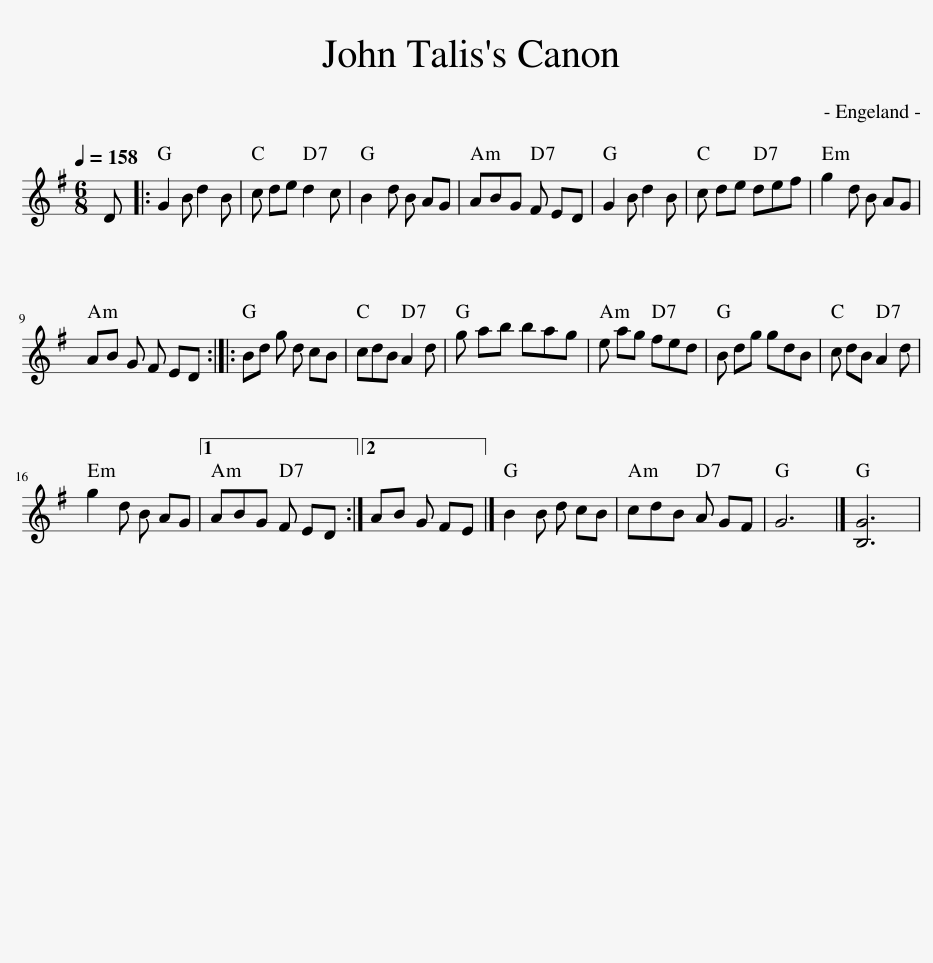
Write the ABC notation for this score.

X:1
L:1/8
Q:1/4=158
M:6/8
I:linebreak $
K:G
V:1 treble
V:1
 D |: G2 B d2 B | c de d2 c | B2 d B AG | ABG F ED | %5
 G2 B d2 B | c de def | g2 d B AG |$ AB G F ED :: Bd g d cB | %10
 cdB A2 d | g ab bag | e ag fed | B dg gdB | c dB A2 d |$ %15
 g2 d B AG |1 ABG F ED :|2 AB G FE |] B2 B d cB | cdB A GF | %20
 G6 |] [B,G]6 | %22
